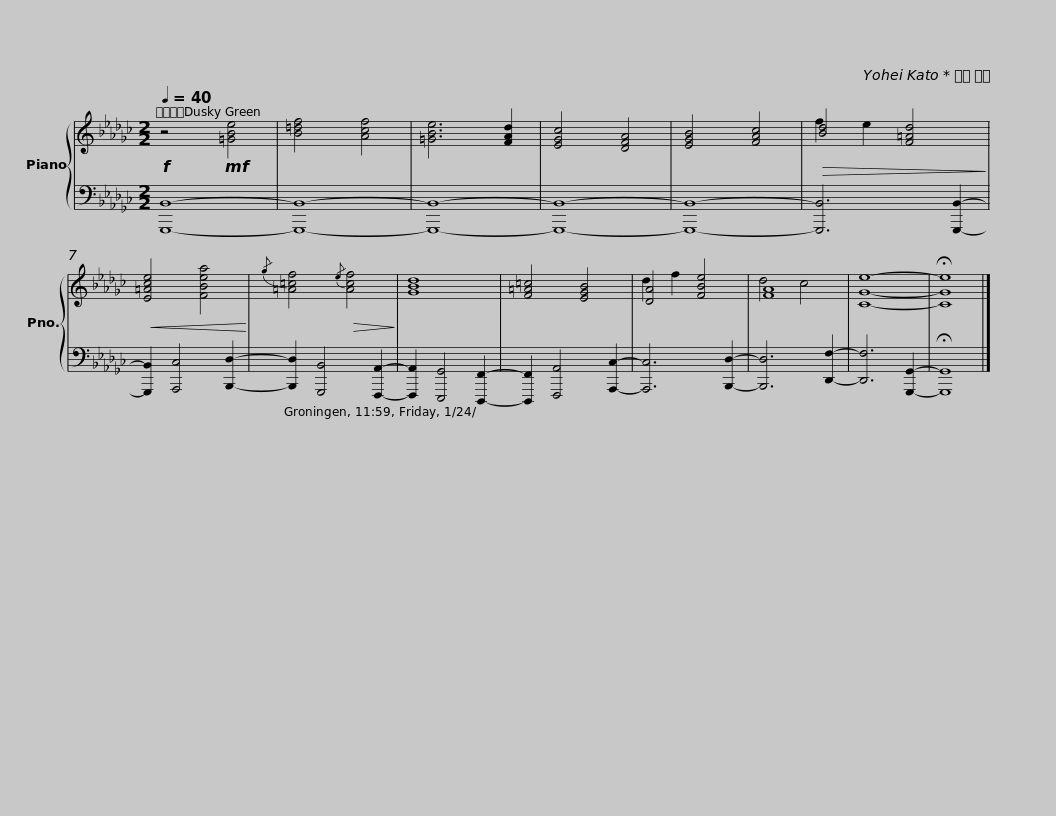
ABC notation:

X:1
%%score { ( 1 3 ) | 2 }
L:1/8
Q:1/4=40
M:2/2
I:linebreak $
K:Gb
V:1 treble
V:3 treble
V:2 bass
V:1
!f! z4!mf! [=GBe]4 | [B=df]4 [Acf]4 | [=GBe]6 [FAd]2 | [EGc]4 [DFA]4 | [EGB]4 [FAc]4 | %5
!>(! [Bd]4 [F=Ad]4!>)! |!<(! [E=Ace]4 [FBea]4!<)! |${/g} [=A=cf]4!>(!{/e} [Acf]4!>)! | [GBd]8 | [F=A=c]4 [EGB]4 | %10
 [DA]4 [FBe]4 | [FA]8 | [CGe]8- | !fermata![CGe]8 |] %14
V:2
 [G,,,B,,]8- | [G,,,B,,]8- | [G,,,B,,]8- | [G,,,B,,]8- | [G,,,B,,]8- | %5
 [G,,,B,,]6 [G,,,B,,]2- | [G,,,B,,]2 [A,,,C,]4 [B,,,D,]2- |$ [B,,,D,]2 [G,,,B,,]4 [F,,,A,,]2- | [F,,,A,,]2 [E,,,G,,]4 [D,,,F,,]2- | [D,,,F,,]2 [F,,,A,,]4 [A,,,C,]2- | %10
 [A,,,C,]6 [B,,,D,]2- | [B,,,D,]6 [D,,F,]2- | [D,,F,]6 [G,,,G,,]2- | !fermata![G,,,G,,]8 |] %14
V:3
 x8 | x8 | x8 | x8 | x8 | %5
 f2 e2 x4 | x8 |$ x8 | x8 | x8 | %10
 d2 f2 x4 | d4 c4 | x8 | x8 |] %14
